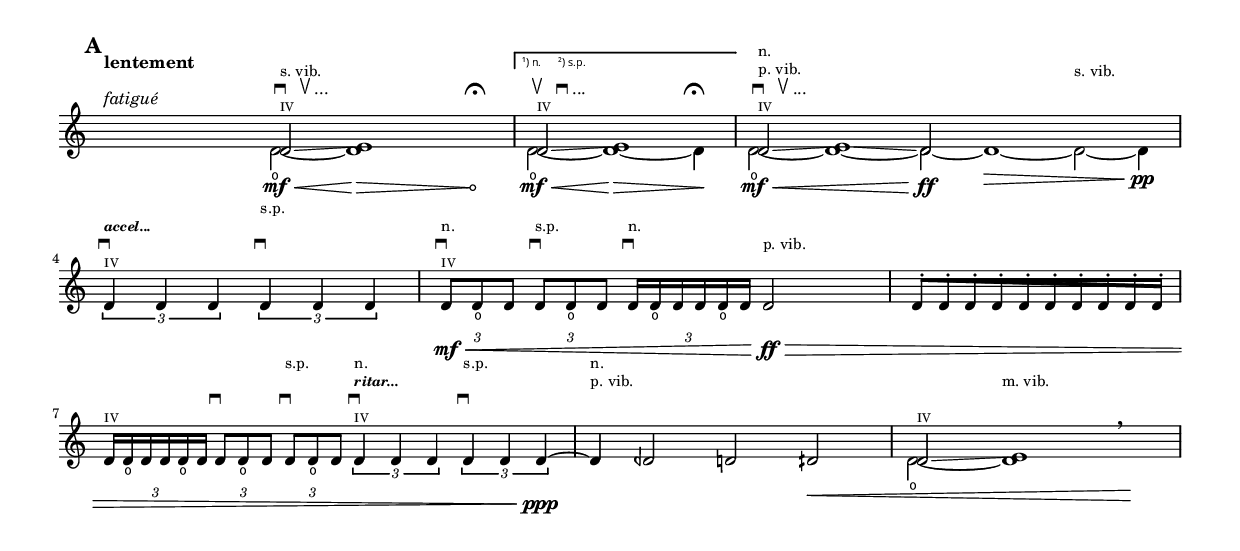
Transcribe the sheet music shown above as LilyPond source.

% #!lilypond lcp-extract.ly -*- coding: utf-8; -*-

%%%
%%% les-cinq-pieds:
%%% extract for the lilypond documentaton project
%%%

%% Title:	Les cinq pieds
%% Composer: 	David Séverin
%% Date:	Juillet 2007
%% Instrument:	Violon Solo
%% Dedication:	A mon épouse Lívia De Souza Vidal
%% Additional:	avec l'aide de Krzysztof Wagenaar

%% Statement:

%% Here by, I, the composer, agree that this extract of my composition
%% be in the public domain and can be part of, used and presented in
%% the Lilypond Documention Project.

%% Statement Date: Octber the 9th, 2008


\version "2.11.61"
#(set-global-staff-size 15)

%%%
%%% Abreviations
%%%

db         = \markup { \musicglyph #"scripts.downbow" }
dub        = \markup { \line { \musicglyph #"scripts.downbow" " " \musicglyph #"scripts.upbow" } }
dubetc     = \markup { \line { \musicglyph #"scripts.downbow" " " \musicglyph #"scripts.upbow" "..." } }

ub         = \markup { \musicglyph #"scripts.upbow" }
udb        = \markup { \line { \musicglyph #"scripts.upbow" " " \musicglyph #"scripts.downbow" } }
udbetc     = \markup { \line { \musicglyph #"scripts.upbow" " " \musicglyph #"scripts.downbow" "..." } }

fermaTa    = \markup \musicglyph #"scripts.ufermata"

accel   = \markup \tiny \italic \bold "accel..."
ritar   = \markup \tiny \italic \bold "ritar..."

ignore     = \override NoteColumn #'ignore-collision = ##t


%%
%% Strings
%%

svib           = \markup \small "s. vib."
pvib           = \markup \small "p. vib."
mvib           = \markup \small "m. vib."
sulp           = \markup \small "s.p."
norm           = \markup \small "n."

quatre         = \markup \teeny "IV"


%%
%% Shifting Notes
%%

shift      = \once \override NoteColumn #'force-hshift = #0.9
shifta     = \once \override NoteColumn #'force-hshift = #1.2
shiftb     = \once \override NoteColumn #'force-hshift = #1.4


%%
%% Hairpin
%%

% aniente        = "a niente"
aniente        = \once \override Hairpin #'circled-tip = ##t


%%
%% Tuplets
%%

tupletbp       = \once \override Staff.TupletBracket #'padding = #2.25


%%
%% Flag [Note Head - Stem]
%%

noflag         = \once \override Stem #'flag-style = #'no-flag

%%%
%%% Functions
%%%

#(define-markup-command (colmark layout props args)
  (markup-list?)
  (let ((entries (cons (list '(baseline-skip . 2.3)) props)
       ))
   (interpret-markup layout entries
    (make-column-markup
     (map (lambda (arg)
	   (markup arg))
      (reverse args))))))


%%%
%%% Instruments
%%%

ViolinSolo = \relative c' {

  \voiceOne

  \set Score.markFormatter     =  #format-mark-box-numbers
  \override Score.VoltaBracket #'font-name                  = #"sans"
  \override Score.VoltaBracket #'extra-offset               = #'(0 . 1)
  \override SpacingSpanner     #'uniform-stretching         = ##t


  %% Measure 1
  \time 25/8
  \mark \default
  r2 ^\markup \colmark { \italic "fatigué" " " \bold "lentement"} r4 r r8
  <<
    { \shift d2 \glissando ^\markup \colmark { \quatre \dubetc \svib } \shifta e1 } \\
    { d2 \open \mf \< ~ \aniente d1  \! \> r4 r ^\markup \colmark { " " \fermaTa } \! }
  >>


  %% Measure 2
  \time 7/4
  \set Score.repeatCommands = #'((volta "¹) n.      ²) s.p."))
  <<
    { \shift d2 \glissando ^\markup \colmark { \quatre \udbetc } \shifta e1 } \\
    { d2 \open \mf \< ~ d1 \! \> ~ d4 ^\markup \colmark { " " \fermaTa } \! }
  >>
  \set Score.repeatCommands = #'((volta #f))


  %% Measure 3
  \time 15/4
  <<
    { \shift d2 \glissando ^\markup \colmark { \quatre \dubetc \pvib \norm } \shifta e1 \glissando d2 } \\
    { d2 \open \mf \< ~ d1 ~ d2 \ff  ~ d1 \> ~ d2 ^\markup \colmark { " " " " \svib } ~ d4 \pp}
  >>
  \break

  %% Measure 4
  \time 4/4
  \stemUp
  \tupletDown
  \times 2/3 { d4 ^\markup \colmark { \quatre \db \accel } d d }
  \times 2/3 { d4 ^\markup \colmark { " " \db " " \sulp } d d }



  %% Measure 5
  \time 5/4
  \tupletbp \times 2/3 { d8 \mf \< ^\markup \colmark { \quatre \db \norm } d _\open d }
  \tupletbp \times 2/3 { d8 ^\markup \colmark { " " \db \sulp } d _\open d }
  \tupletbp \times 2/3 { d16 ^\markup \colmark { " " \db \norm } d _\open d d d _\open d }
  d2 \ff ^\markup \colmark { " " \pvib } \>


  %% Measure 6
  \time 5/8
  \once \override Beam #'grow-direction = #RIGHT  % \featherDurations #(ly:make-moment 2 3)
  { d16 \staccato
    [ d \staccato d \staccato d \staccato d \staccato d \staccato d \staccato d \staccato d \staccato d \staccato]
  }
  \break


  %% Measure 7
  \time 7/4
  \tupletbp \times 2/3 { d16 ^\markup \colmark { \quatre } d _\open d d d _\open d }
  \tupletbp \times 2/3 { d8 ^\markup \colmark { " " \db } d _\open d }
  \tupletbp \times 2/3 { d8 ^\markup \colmark { " " \db " " \sulp } d _\open d }
  \times 2/3 { d4 ^\markup \colmark { \quatre \db \ritar \norm } d d }
  \times 2/3 { d4 ^\markup \colmark { " " \db " " \sulp } d d \ppp ~ }


  %% Measure 8
  d4 ^\markup \colmark { " " " " \pvib \norm }
  deh2 d dih \<


  %% Measure 9
  <<
    { \shift d2 \glissando ^\markup \colmark { \quatre } \shifta e1 } \\
    { d2 \open ~ d1  ^\markup \colmark { " " " " \mvib } }
  >>
  \breathe r4 \!

}


%%%
%%% Score
%%%

\score {

  <<
    \relative <<
      \new Staff \ViolinSolo
    >>

    \override Score.Rest #'transparent = ##t
    \set Score.defaultBarType          = "empty"
  >>

  \layout  {
    indent       = 0.0
    \context {
      \Staff
      \remove "Time_signature_engraver"
      \remove "Bar_number_engraver"
    }
  }
}
